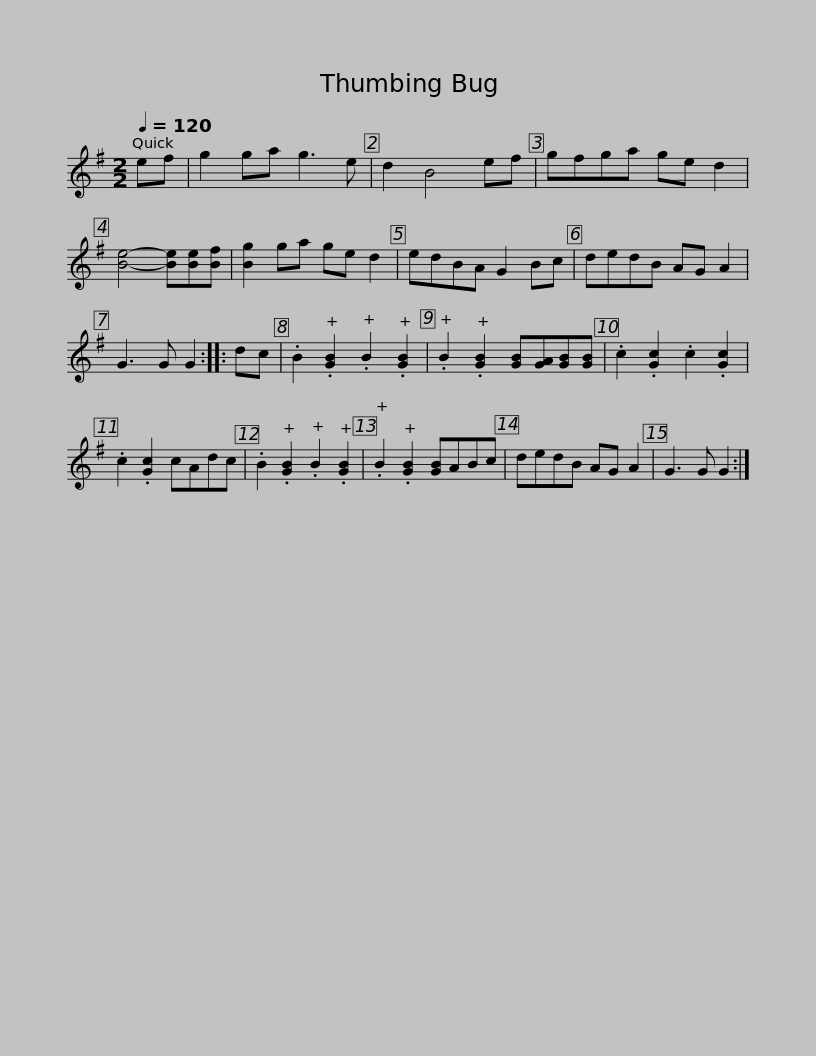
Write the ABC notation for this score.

X:1
L:1/8
Q:1/4=120
M:2/2
I:linebreak $
K:G
V:1 treble
V:1
 ef | g2 ga g3 e | d2 B4 ef | gfga ge d2 | [Be]4- [Be][Be][Bf] | %5
 [Bg]2 ga ge d2 | edBA G2 Bc |$ dedB AG A2 | G3 G G2 :: dc | %10
 .B2 .[GB]2 .B2 .[GB]2 | .B2 .[GB]2 [GB][GA][GB][GB] | .c2 .[Gc]2 .c2 .[Gc]2 | .c2 .[Gc]2 cAdc | .B2 .[GB]2 .B2 .[GB]2 |$ %15
 .B2 .[GB]2 [GB]ABc | dedB AG A2 | G3 G G2 :| %18
